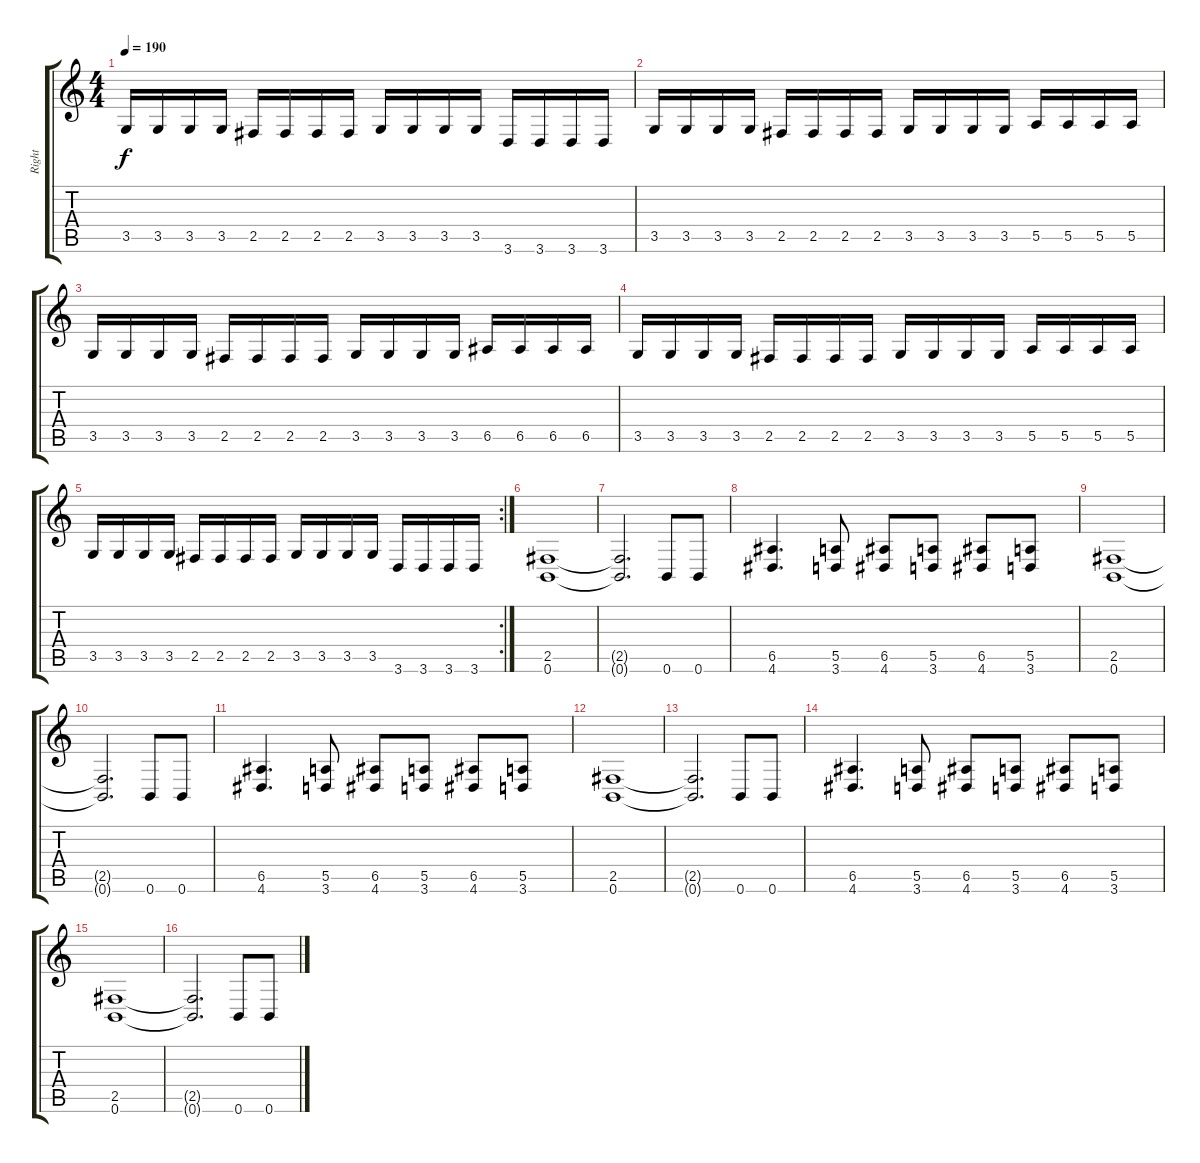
\track ("Right" "Right") {instrument distortionguitar}
\staff {score tabs}
\tuning (B3 Gb3 D3 A2 E2 B1) {hide}
\ts (4 4)
\tempo 190
\clef g2
\ks c
3.5.16{dy f} 3.5.16 3.5.16 3.5.16 2.5.16 2.5.16 2.5.16 2.5.16 3.5.16 3.5.16 3.5.16 3.5.16 3.6.16 3.6.16 3.6.16 3.6.16 |
3.5.16 3.5.16 3.5.16 3.5.16 2.5.16 2.5.16 2.5.16 2.5.16 3.5.16 3.5.16 3.5.16 3.5.16 5.5.16 5.5.16 5.5.16 5.5.16 |
3.5.16 3.5.16 3.5.16 3.5.16 2.5.16 2.5.16 2.5.16 2.5.16 3.5.16 3.5.16 3.5.16 3.5.16 6.5.16 6.5.16 6.5.16 6.5.16 |
3.5.16 3.5.16 3.5.16 3.5.16 2.5.16 2.5.16 2.5.16 2.5.16 3.5.16 3.5.16 3.5.16 3.5.16 5.5.16 5.5.16 5.5.16 5.5.16 |
\rc 2
3.5.16 3.5.16 3.5.16 3.5.16 2.5.16 2.5.16 2.5.16 2.5.16 3.5.16 3.5.16 3.5.16 3.5.16 3.6.16 3.6.16 3.6.16 3.6.16 |
(2.5 0.6).1 |
(2.5{t} 0.6{t}).2{d} 0.6.8 0.6.8 |
(6.5 4.6).4{d} (5.5 3.6).8 (6.5 4.6).8 (5.5 3.6).8 (6.5 4.6).8 (5.5 3.6).8 |
(2.5 0.6).1 |
(2.5{t} 0.6{t}).2{d} 0.6.8 0.6.8 |
(6.5 4.6).4{d} (5.5 3.6).8 (6.5 4.6).8 (5.5 3.6).8 (6.5 4.6).8 (5.5 3.6).8 |
(2.5 0.6).1 |
(2.5{t} 0.6{t}).2{d} 0.6.8 0.6.8 |
(6.5 4.6).4{d} (5.5 3.6).8 (6.5 4.6).8 (5.5 3.6).8 (6.5 4.6).8 (5.5 3.6).8 |
(2.5 0.6).1 |
(2.5{t} 0.6{t}).2{d} 0.6.8 0.6.8
